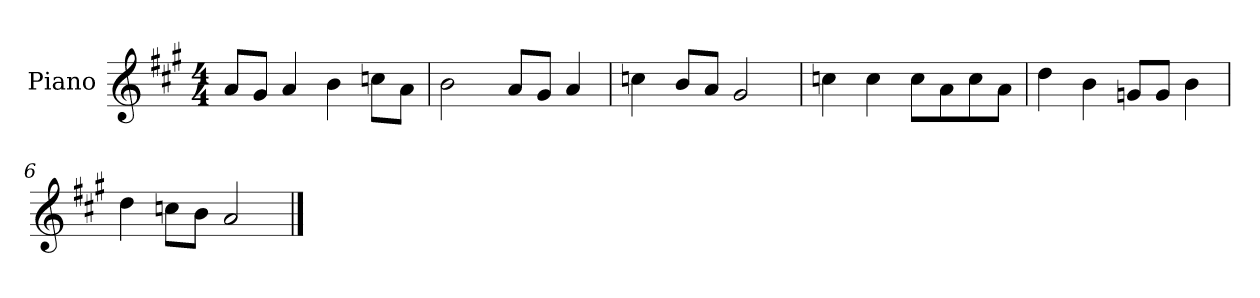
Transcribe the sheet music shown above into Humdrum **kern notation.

**kern
*part1
*staff1
*I"Piano
*I'P-no
*clefG2
*k[f#c#g#]
*M4/4
*MM90
=1
8a/L
8g#/J
4a/
4b\
8ccn\L
8a\J
=2
2b\
8a/L
8g#/J
4a/
=3
4ccn\
8b/L
8a/J
2g#/
=4
4ccn\
4cc\
8cc\L
8a\
8cc\
8a\J
=5
4dd\
4b\
8gn/L
8g/J
4b\
=6
4dd\
8ccn\L
8b\J
2a/
==
*-
